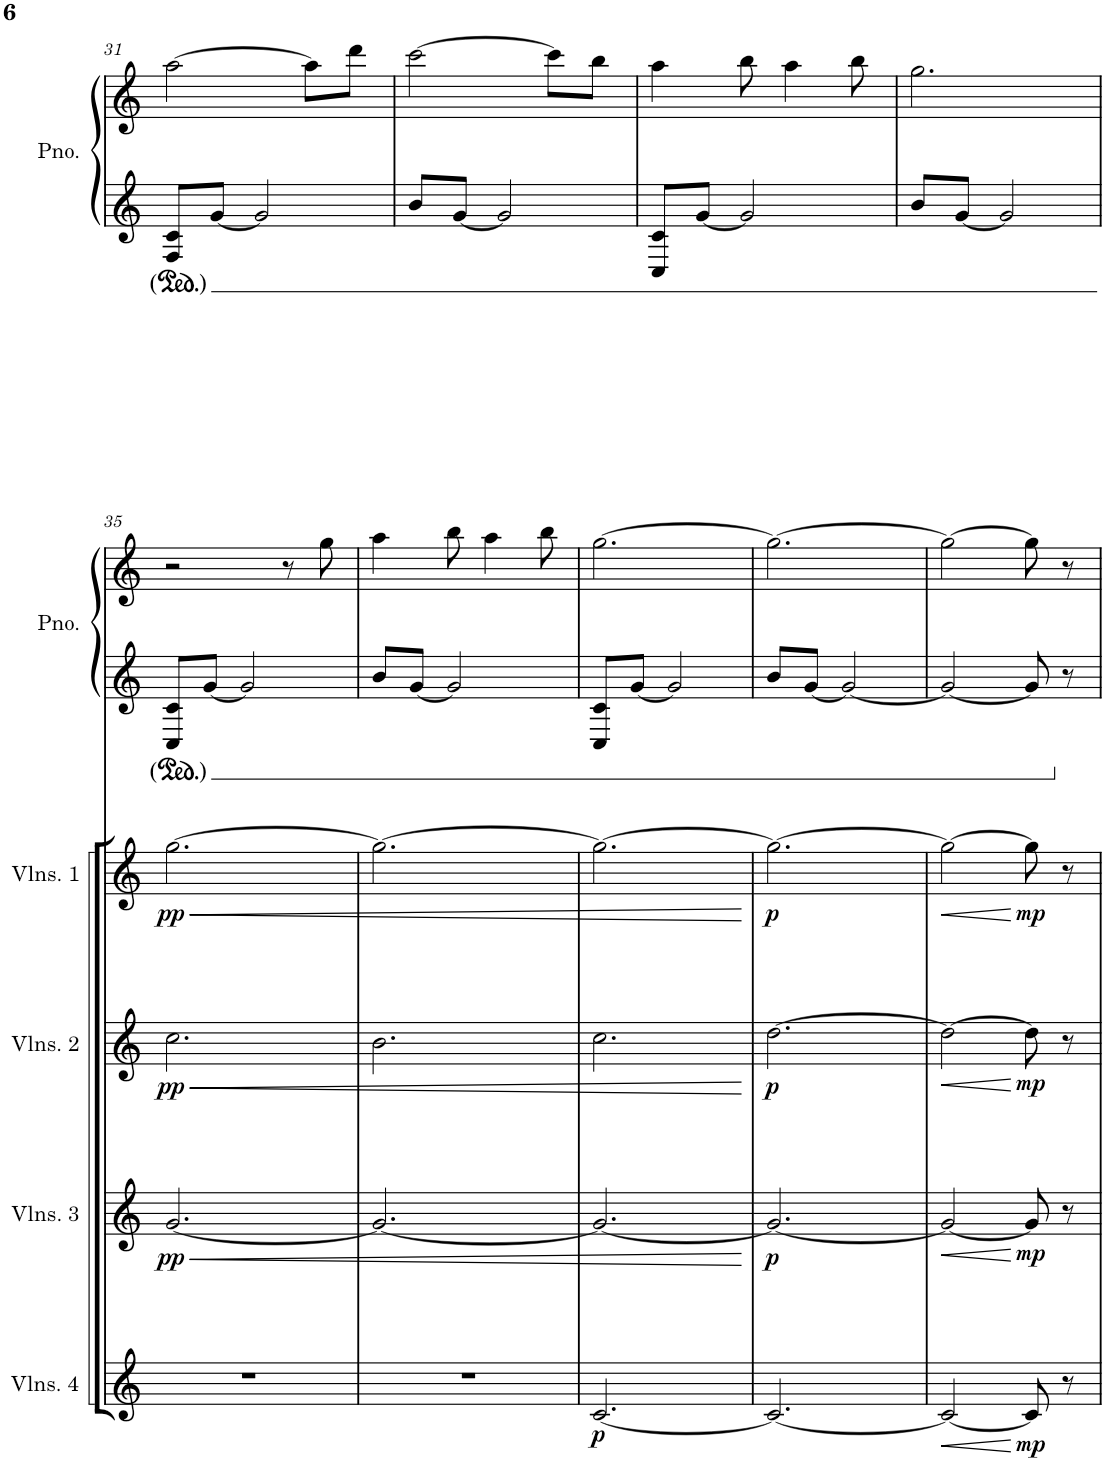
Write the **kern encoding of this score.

**kern	**dynam	**kern	**dynam	**kern	**dynam	**kern	**dynam	**kern	**kern
*part5	*part5	*part4	*part4	*part3	*part3	*part2	*part2	*part1	*part1
*staff6	*staff6	*staff5	*staff5	*staff4	*staff4	*staff3	*staff3	*staff2	*staff1
*I"Violins 4	*	*I"Violins 3	*	*I"Violins 2	*	*I"Violins 1	*	*I"Piano	*
*I'Vlns. 4	*	*I'Vlns. 3	*	*I'Vlns. 2	*	*I'Vlns. 1	*	*I'Pno.	*
!!LO:PB:g=z
*clefG2	*	*clefG2	*	*clefG2	*	*clefG2	*	*clefG2	*clefG2
*k[]	*	*k[]	*	*k[]	*	*k[]	*	*k[]	*k[]
*M6/8	*	*M6/8	*	*M6/8	*	*M6/8	*	*M6/8	*M6/8
=31	=31	=31	=31	=31	=31	=31	=31	=31	=31
2.r	.	2.r	.	2.r	.	2.r	.	8F/ 8c/L	[2aa\
.	.	.	.	.	.	.	.	[8g/J	.
.	.	.	.	.	.	.	.	2g/]	.
.	.	.	.	.	.	.	.	.	8aa\L]
.	.	.	.	.	.	.	.	.	8ddd\J
=32	=32	=32	=32	=32	=32	=32	=32	=32	=32
2.r	.	2.r	.	2.r	.	2.r	.	8b/L	[2ccc\
.	.	.	.	.	.	.	.	[8g/J	.
.	.	.	.	.	.	.	.	2g/]	.
.	.	.	.	.	.	.	.	.	8ccc\L]
.	.	.	.	.	.	.	.	.	8bb\J
=33	=33	=33	=33	=33	=33	=33	=33	=33	=33
2.r	.	2.r	.	2.r	.	2.r	.	8C/ 8c/L	4aa\
.	.	.	.	.	.	.	.	[8g/J	.
.	.	.	.	.	.	.	.	2g/]	8bb\
.	.	.	.	.	.	.	.	.	4aa\
.	.	.	.	.	.	.	.	.	8bb\
=34	=34	=34	=34	=34	=34	=34	=34	=34	=34
2.r	.	2.r	.	2.r	.	2.r	.	8b/L	2.gg\
.	.	.	.	.	.	.	.	[8g/J	.
.	.	.	.	.	.	.	.	2g/]	.
!!LO:LB:g=z
=35	=35	=35	=35	=35	=35	=35	=35	=35	=35
!	!	!	!LO:HP:b	!	!LO:HP:b	!	!LO:HP:b	!	!
!	!	!	!LO:DY:n=1:b	!	!LO:DY:n=1:b	!	!LO:DY:n=1:b	!	!
2.r	.	[2.g/	< pp	2.cc\	< pp	[2.gg\	< pp	8C/ 8c/L	2r
.	.	.	.	.	.	.	.	[8g/J	.
.	.	.	.	.	.	.	.	2g/]	.
.	.	.	.	.	.	.	.	.	8r
.	.	.	.	.	.	.	.	.	8gg\
=36	=36	=36	=36	=36	=36	=36	=36	=36	=36
2.r	.	2.g/_	.	2.b\	.	2.gg\_	.	8b/L	4aa\
.	.	.	.	.	.	.	.	[8g/J	.
.	.	.	.	.	.	.	.	2g/]	8bb\
.	.	.	.	.	.	.	.	.	4aa\
.	.	.	.	.	.	.	.	.	8bb\
=37	=37	=37	=37	=37	=37	=37	=37	=37	=37
!	!LO:DY:b	!	!	!	!	!	!	!	!
[2.c/	p	2.g/_	.	2.cc\	.	2.gg\_	.	8C/ 8c/L	[2.gg\
.	.	.	.	.	.	.	.	[8g/J	.
.	.	.	.	.	.	.	.	2g/]	.
.	.	.	[	.	[	.	[	.	.
=38	=38	=38	=38	=38	=38	=38	=38	=38	=38
!	!	!	!LO:DY:b	!	!LO:DY:b	!	!LO:DY:b	!	!
2.c/_	.	2.g/_	p	[2.dd\	p	2.gg\_	p	8b/L	2.gg\_
.	.	.	.	.	.	.	.	[8g/J	.
.	.	.	.	.	.	.	.	2g/_	.
=39	=39	=39	=39	=39	=39	=39	=39	=39	=39
!	!LO:HP:b	!	!LO:HP:b	!	!LO:HP:b	!	!LO:HP:b	!	!
2c/_	<	2g/_	<	2dd\_	<	2gg\_	<	2g/_	2gg\_
!	!LO:DY:n=1:b	!	!LO:DY:n=1:b	!	!LO:DY:n=1:b	!	!LO:DY:n=1:b	!	!
8c/]	[ mp	8g/]	[ mp	8dd\]	[ mp	8gg\]	[ mp	8g/]	8gg\]
8r	.	8r	.	8r	.	8r	.	8r	8r
=	=	=	=	=	=	=	=	=	=
*-	*-	*-	*-	*-	*-	*-	*-	*-	*-
